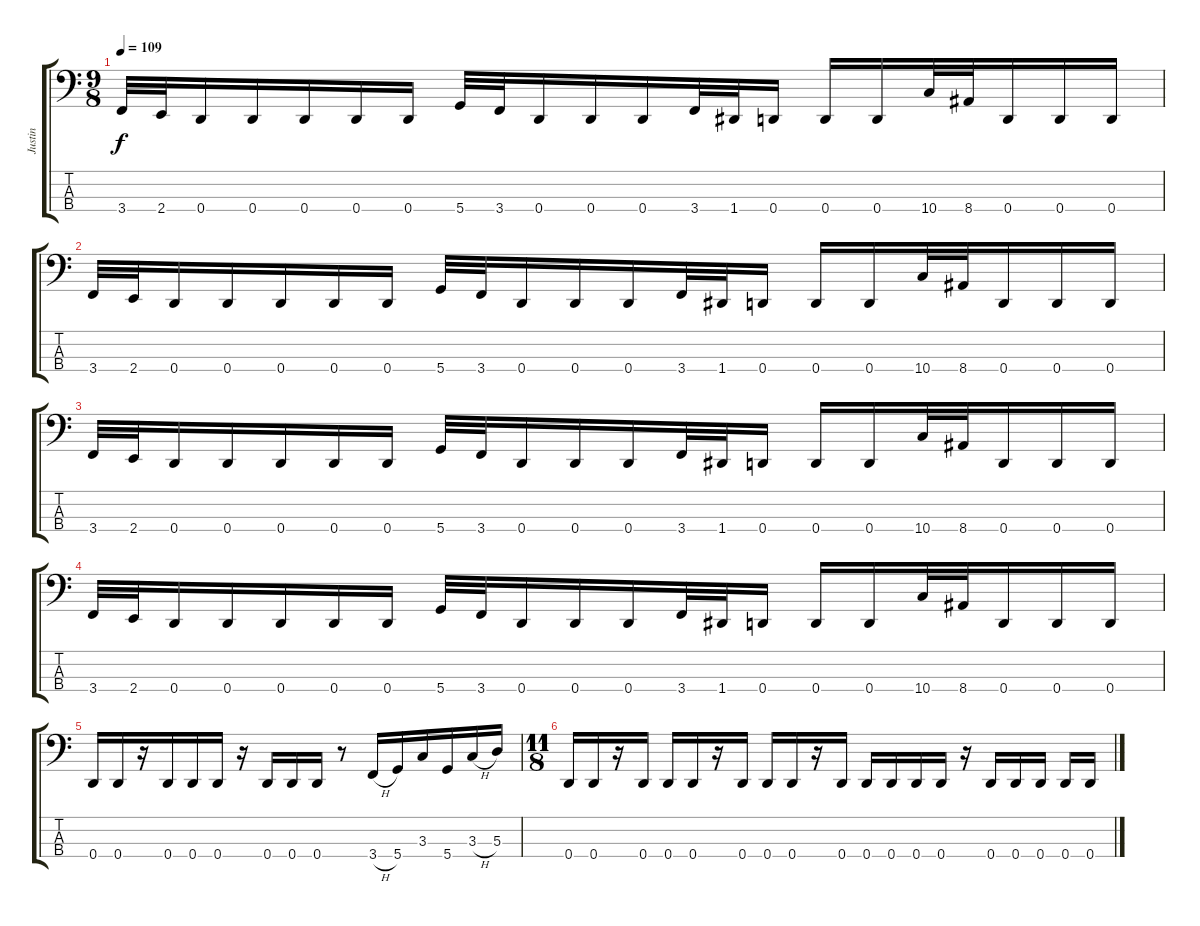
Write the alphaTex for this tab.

\track ("Justin" "Justin") {instrument electricbassfinger}
\staff {score tabs}
\tuning (G2 D2 A1 D1) {hide}
\ts (9 8)
\tempo 109
\clef f4
\ks c
3.4.32{dy f} 2.4.32 0.4.16 0.4.16 0.4.16 0.4.16 0.4.16 5.4.32 3.4.32 0.4.16 0.4.16 0.4.16 3.4.32 1.4.32 0.4.16 0.4.16 0.4.16 10.4.32 8.4.32 0.4.16 0.4.16 0.4.16 |
3.4.32 2.4.32 0.4.16 0.4.16 0.4.16 0.4.16 0.4.16 5.4.32 3.4.32 0.4.16 0.4.16 0.4.16 3.4.32 1.4.32 0.4.16 0.4.16 0.4.16 10.4.32 8.4.32 0.4.16 0.4.16 0.4.16 |
3.4.32 2.4.32 0.4.16 0.4.16 0.4.16 0.4.16 0.4.16 5.4.32 3.4.32 0.4.16 0.4.16 0.4.16 3.4.32 1.4.32 0.4.16 0.4.16 0.4.16 10.4.32 8.4.32 0.4.16 0.4.16 0.4.16 |
3.4.32 2.4.32 0.4.16 0.4.16 0.4.16 0.4.16 0.4.16 5.4.32 3.4.32 0.4.16 0.4.16 0.4.16 3.4.32 1.4.32 0.4.16 0.4.16 0.4.16 10.4.32 8.4.32 0.4.16 0.4.16 0.4.16 |
0.4.16 0.4.16 r.16 0.4.16 0.4.16 0.4.16 r.16 0.4.16 0.4.16 0.4.16 r.8 3.4{h}.16 5.4.16 3.3.16 5.4.16 3.3{h}.16 5.3.16 |
\ts (11 8)
0.4.16 0.4.16 r.16 0.4.16 0.4.16 0.4.16 r.16 0.4.16 0.4.16 0.4.16 r.16 0.4.16 0.4.16 0.4.16 0.4.16 0.4.16 r.16 0.4.16 0.4.16 0.4.16 0.4.16 0.4.16
